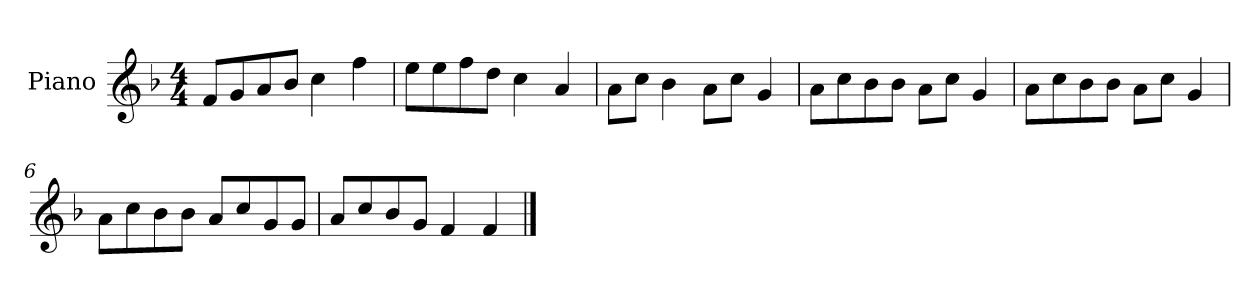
**kern
*part1
*staff1
*I"Piano
*I'P-no
*clefG2
*k[b-]
*M4/4
*MM90
=1
8f/L
8g/
8a/
8b-/J
4cc\
4ff\
=2
8ee\L
8ee\
8ff\
8dd\J
4cc\
4a/
=3
8a\L
8cc\J
4b-\
8a\L
8cc\J
4g/
=4
8a\L
8cc\
8b-\
8b-\J
8a\L
8cc\J
4g/
=5
8a\L
8cc\
8b-\
8b-\J
8a\L
8cc\J
4g/
!!LO:LB:g=z
=6
8a\L
8cc\
8b-\
8b-\J
8a/L
8cc/
8g/
8g/J
=7
8a/L
8cc/
8b-/
8g/J
4f/
4f/
==
*-
